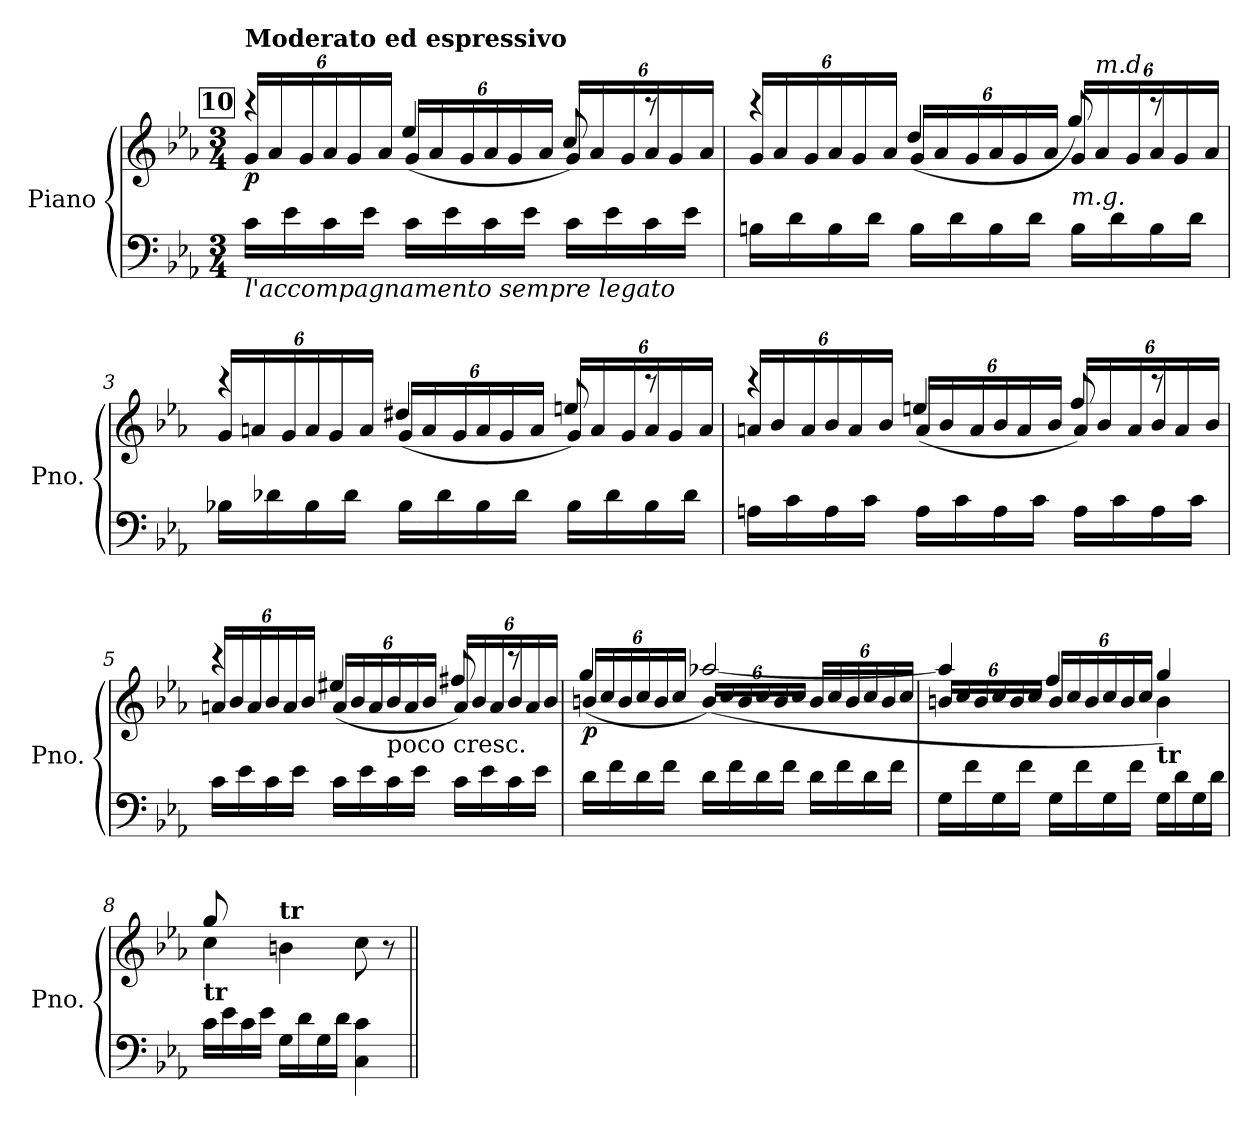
**kern	**kern	**dynam
*part1	*part1	*part1
*staff2	*staff1	*staff1/2
*I"Piano	*	*
*I'Pno.	*	*
*clefF4	*clefG2	*
*k[b-e-a-]	*k[b-e-a-]	*
*M3/4	*M3/4	*
*	*Xbrackettup	*
!!LO:REH:place=s1:a:B:fs=14:t=10
=1	=1	=1
*	*^	*
!	!LO:TX:a:B:t=Moderato ed espressivo	!	!
!LO:TX:b:i:t=l'accompagnamento sempre legato	!	!	!
!	!	!	!LO:DY:b
16c\LL	24g/LL	4rccc	p
.	24a-/	.	.
16e-\	.	.	.
.	24g/	.	.
16c\	24a-/	.	.
.	24g/	.	.
16e-\JJ	.	.	.
.	24a-/JJ	.	.
16c\LL	24g/LL	(<4ee-/	.
.	24a-/	.	.
16e-\	.	.	.
.	24g/	.	.
16c\	24a-/	.	.
.	24g/	.	.
16e-\JJ	.	.	.
.	24a-/JJ	.	.
16c\LL	24g/LL	8cc/)	.
.	24a-/	.	.
16e-\	.	.	.
.	24g/	.	.
16c\	24a-/	8rccc	.
.	24g/	.	.
16e-\JJ	.	.	.
.	24a-/JJ	.	.
!!LO:LB:g=z	!!
=2	=2	=2	=2
16Bn<\LL	24g/LL	4rccc	.
.	24a-/	.	.
16d<\	.	.	.
.	24g/	.	.
16B\	24a-/	.	.
.	24g/	.	.
16d\JJ	.	.	.
.	24a-/JJ	.	.
16B\LL	24g/LL	(<4dd/	.
.	24a-/	.	.
16d\	.	.	.
.	24g/	.	.
16B\	24a-/	.	.
.	24g/	.	.
16d\JJ	.	.	.
.	24a-/JJ	.	.
!LO:TX:a:i:t=m.g.	!	!	!
16B\LL	24g:/LL	8gg/)	.
!	!LO:TX:a:i:t=m.d.	!	!
.	24a-/	.	.
16d\	.	.	.
.	24g/	.	.
16B\	24a-/	8rccc	.
.	24g/	.	.
16d\JJ	.	.	.
.	24a-/JJ	.	.
!!LO:LB:g=z	!!
=3	=3	=3	=3
16B-X\LL	24g/LL	4rccc	.
.	24an/	.	.
16d-X\	.	.	.
.	24g/	.	.
16B-\	24a/	.	.
.	24g/	.	.
16d-\JJ	.	.	.
.	24a/JJ	.	.
16B-\LL	24g/LL	(<4dd#X/	.
.	24a/	.	.
16d-\	.	.	.
.	24g/	.	.
16B-\	24a/	.	.
.	24g/	.	.
16d-\JJ	.	.	.
.	24a/JJ	.	.
16B-\LL	24g/LL	8een/)	.
.	24a/	.	.
16d-\	.	.	.
.	24g/	.	.
16B-\	24a/	8rccc	.
.	24g/	.	.
16d-\JJ	.	.	.
.	24a/JJ	.	.
!!LO:LB:g=z	!!
=4	=4	=4	=4
16An\LL	24an/LL	4rccc	.
.	24b-/	.	.
16c\	.	.	.
.	24a/	.	.
16A\	24b-/	.	.
.	24a/	.	.
16c\JJ	.	.	.
.	24b-/JJ	.	.
16A\LL	24a/LL	(<4een/	.
.	24b-/	.	.
16c\	.	.	.
.	24a/	.	.
16A\	24b-/	.	.
.	24a/	.	.
16c\JJ	.	.	.
.	24b-/JJ	.	.
16A\LL	24a/LL	8ff/)	.
.	24b-/	.	.
16c\	.	.	.
.	24a/	.	.
16A\	24b-/	8rccc	.
.	24a/	.	.
16c\JJ	.	.	.
.	24b-/JJ	.	.
!!LO:LB:g=z	!!
=5	=5	=5	=5
16c\LL	24an/LL	4rccc	.
.	24b-/	.	.
16e-\	.	.	.
.	24a/	.	.
16c\	24b-/	.	.
.	24a/	.	.
16e-\JJ	.	.	.
.	24b-/JJ	.	.
16c\LL	24a/LL	(<4ee#X/	.
.	24b-/	.	.
16e-\	.	.	.
.	24a/	.	.
!	!LO:TX:b:t=poco cresc.	!	!
16c\	24b-/	.	.
.	24a/	.	.
16e-\JJ	.	.	.
.	24b-/JJ	.	.
16c\LL	24a/LL	8ff#X/)	.
.	24b-/	.	.
16e-\	.	.	.
.	24a/	.	.
16c\	24b-/	8rccc	.
.	24a/	.	.
16e-\JJ	.	.	.
.	24b-/JJ	.	.
!!LO:PB:g=z	!!
=6	=6	=6	=6
!	!	!	!LO:DY:b
16d\LL	24bn/LL	(<4gg/	p
.	24cc/	.	.
16f\	.	.	.
.	24b/	.	.
16d\	24cc/	.	.
.	24b/	.	.
16f\JJ	.	.	.
.	24cc/JJ	.	.
16d\LL	24b/LL	(<[2aa-X/)	.
.	24cc/	.	.
16f\	.	.	.
.	24b/	.	.
16d\	24cc/	.	.
.	24b/	.	.
16f\JJ	.	.	.
.	24cc/JJ	.	.
16d\LL	24b/LL	.	.
.	24cc/	.	.
16f\	.	.	.
.	24b/	.	.
16d\	24cc/	.	.
.	24b/	.	.
16f\JJ	.	.	.
.	24cc/JJ	.	.
=7	=7	=7	=7
16G\LL	24bn/LL	4aa-/]	.
.	24cc/	.	.
16f\	.	.	.
.	24b/	.	.
16G\	24cc/	.	.
.	24b/	.	.
16f\JJ	.	.	.
.	24cc/JJ	.	.
16G\LL	24b/LL	4ff/	.
.	24cc/	.	.
16f\	.	.	.
.	24b/	.	.
16G\	24cc/	.	.
.	24b/	.	.
16f\JJ	.	.	.
.	24cc/JJ	.	.
!	!LO:TX:b:B:t=tr	!	!
16G\LL	4b\	4gg/)	.
16d\	.	.	.
16G\	.	.	.
16d\JJ	.	.	.
!!LO:LB:g=z	!!
=8	=8	=8	=8
!	!LO:TX:b:B:t=tr	!	!
16c\LL	4cc\	8gg/	.
16e-\	.	.	.
16c\	.	2ryy	.
16e-\JJ	.	.	.
!	!LO:TX:a:B:t=tr	!	!
16G\LL	4bn\	.	.
16d\	.	.	.
16G\	.	.	.
16d\JJ	.	.	.
4C\ 4c\	8cc\	.	.
.	8r	8ryy	.
*	*v	*v	*
=||	=||	=||
*-	*-	*-
